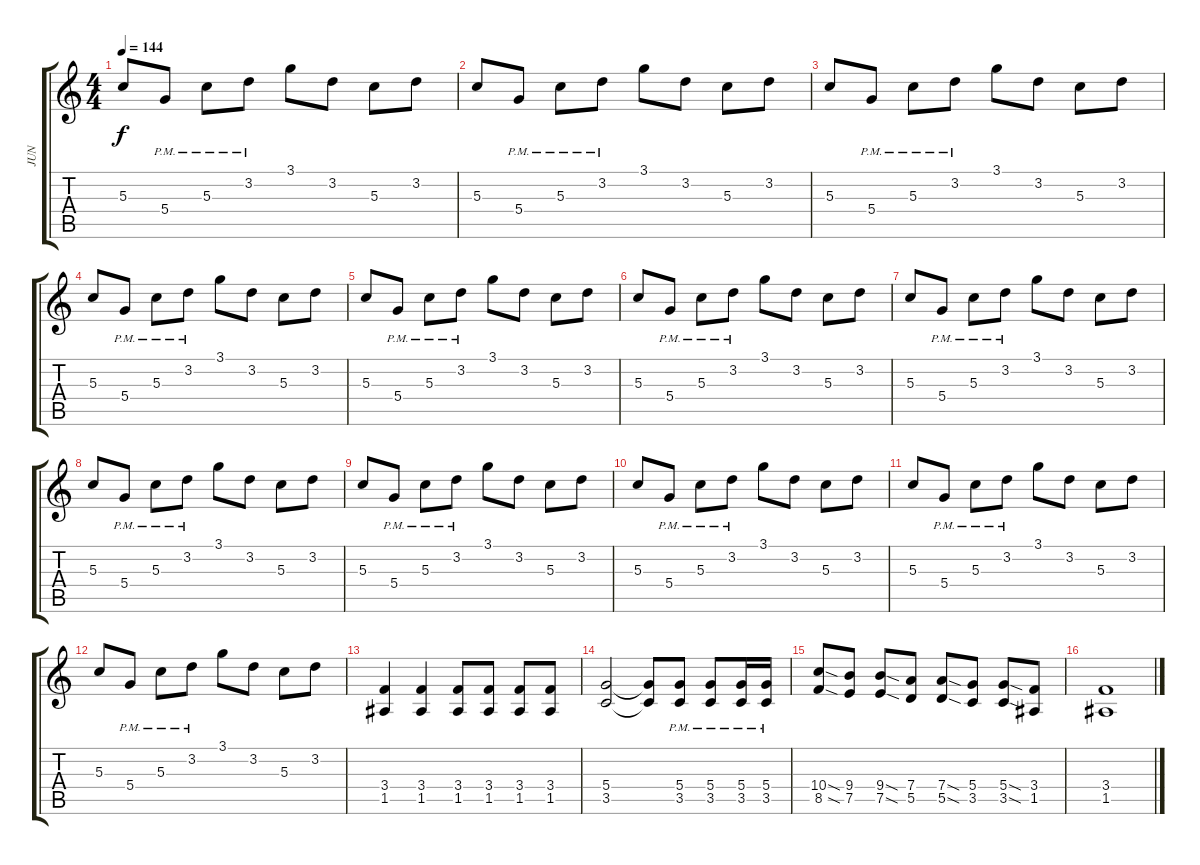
\track ("JUN" "JUN") {instrument distortionguitar}
\staff {score tabs}
\tuning (E4 B3 G3 D3 A2 E2) {hide}
\ts (4 4)
\tempo 144
\clef g2
\ks c
5.3.8{dy f} 5.4{pm}.8 5.3{pm}.8 3.2{pm}.8 3.1.8 3.2.8 5.3.8 3.2.8 |
5.3.8 5.4{pm}.8 5.3{pm}.8 3.2{pm}.8 3.1.8 3.2.8 5.3.8 3.2.8 |
5.3.8 5.4{pm}.8 5.3{pm}.8 3.2{pm}.8 3.1.8 3.2.8 5.3.8 3.2.8 |
5.3.8 5.4{pm}.8 5.3{pm}.8 3.2{pm}.8 3.1.8 3.2.8 5.3.8 3.2.8 |
5.3.8 5.4{pm}.8 5.3{pm}.8 3.2{pm}.8 3.1.8 3.2.8 5.3.8 3.2.8 |
5.3.8 5.4{pm}.8 5.3{pm}.8 3.2{pm}.8 3.1.8 3.2.8 5.3.8 3.2.8 |
5.3.8 5.4{pm}.8 5.3{pm}.8 3.2{pm}.8 3.1.8 3.2.8 5.3.8 3.2.8 |
5.3.8 5.4{pm}.8 5.3{pm}.8 3.2{pm}.8 3.1.8 3.2.8 5.3.8 3.2.8 |
5.3.8 5.4{pm}.8 5.3{pm}.8 3.2{pm}.8 3.1.8 3.2.8 5.3.8 3.2.8 |
5.3.8 5.4{pm}.8 5.3{pm}.8 3.2{pm}.8 3.1.8 3.2.8 5.3.8 3.2.8 |
5.3.8 5.4{pm}.8 5.3{pm}.8 3.2{pm}.8 3.1.8 3.2.8 5.3.8 3.2.8 |
5.3.8 5.4{pm}.8 5.3{pm}.8 3.2{pm}.8 3.1.8 3.2.8 5.3.8 3.2.8 |
(3.4 1.5).4{instrument distortionguitar} (3.4 1.5).4 (3.4 1.5).8 (3.4 1.5).8 (3.4 1.5).8 (3.4 1.5).8 |
(5.4 3.5).2 (5.4{t} 3.5{t}).8 (5.4{pm} 3.5{pm}).8 (5.4{pm} 3.5{pm}).8 (5.4{pm} 3.5{pm}).16 (5.4{pm} 3.5{pm}).16 |
(10.4{sod} 8.5{sod}).8 (9.4 7.5).8 (9.4{sod} 7.5{sod}).8 (7.4 5.5).8 (7.4{sod} 5.5{sod}).8 (5.4 3.5).8 (5.4{sod} 3.5{sod}).8 (3.4 1.5).8 |
(3.4 1.5).1
